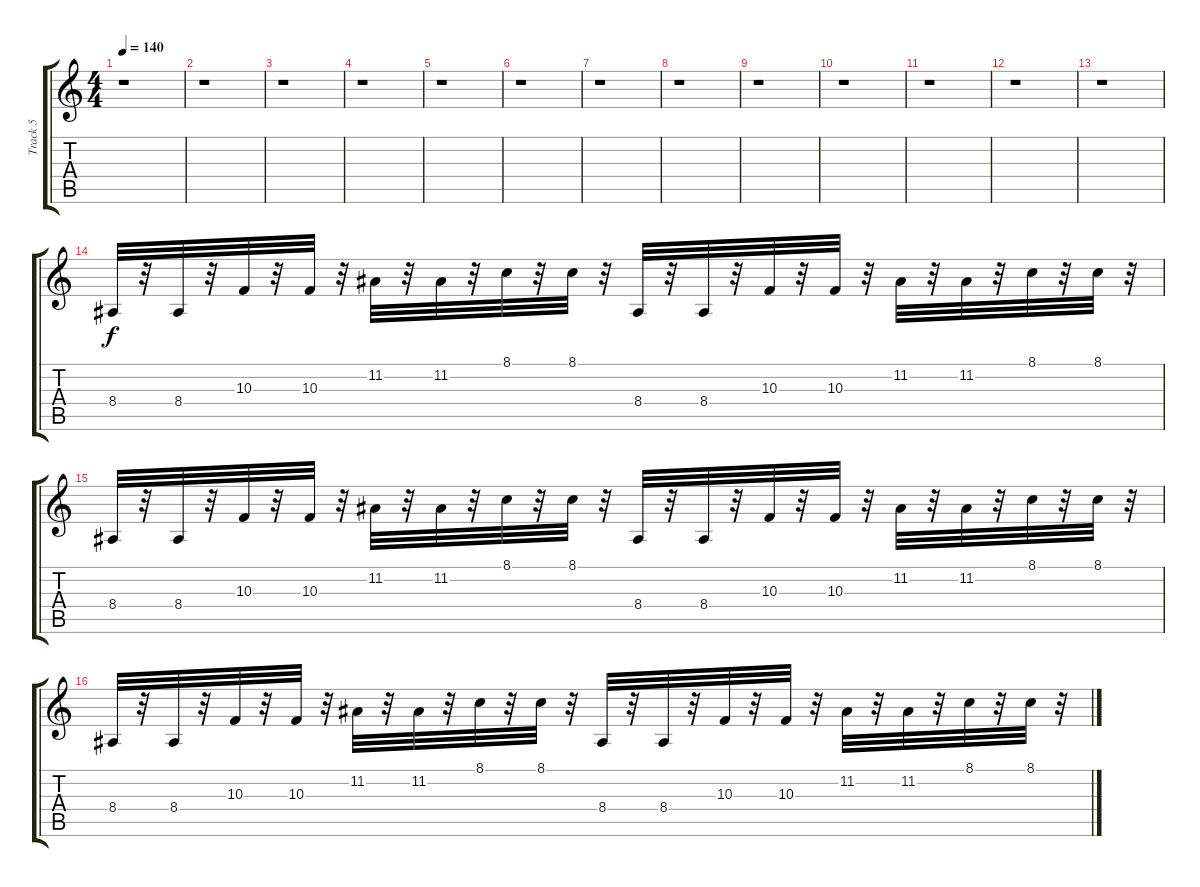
\track ("Track 5" "Track 5") {instrument fx4atmosphere}
\staff {score tabs}
\tuning (E4 B3 G3 D3 A2 E2) {hide}
\ts (4 4)
\tempo 140
\clef g2
\ks c
r.1{dy f} |
r.1 |
r.1 |
r.1 |
r.1 |
r.1 |
r.1 |
r.1 |
r.1 |
r.1 |
r.1 |
r.1 |
r.1 |
8.4.32 r.32 8.4.32 r.32 10.3.32 r.32 10.3.32 r.32 11.2.32 r.32 11.2.32 r.32 8.1.32 r.32 8.1.32 r.32 8.4.32 r.32 8.4.32 r.32 10.3.32 r.32 10.3.32 r.32 11.2.32 r.32 11.2.32 r.32 8.1.32 r.32 8.1.32 r.32 |
8.4.32 r.32 8.4.32 r.32 10.3.32 r.32 10.3.32 r.32 11.2.32 r.32 11.2.32 r.32 8.1.32 r.32 8.1.32 r.32 8.4.32 r.32 8.4.32 r.32 10.3.32 r.32 10.3.32 r.32 11.2.32 r.32 11.2.32 r.32 8.1.32 r.32 8.1.32 r.32 |
8.4.32 r.32 8.4.32 r.32 10.3.32 r.32 10.3.32 r.32 11.2.32 r.32 11.2.32 r.32 8.1.32 r.32 8.1.32 r.32 8.4.32 r.32 8.4.32 r.32 10.3.32 r.32 10.3.32 r.32 11.2.32 r.32 11.2.32 r.32 8.1.32 r.32 8.1.32 r.32
